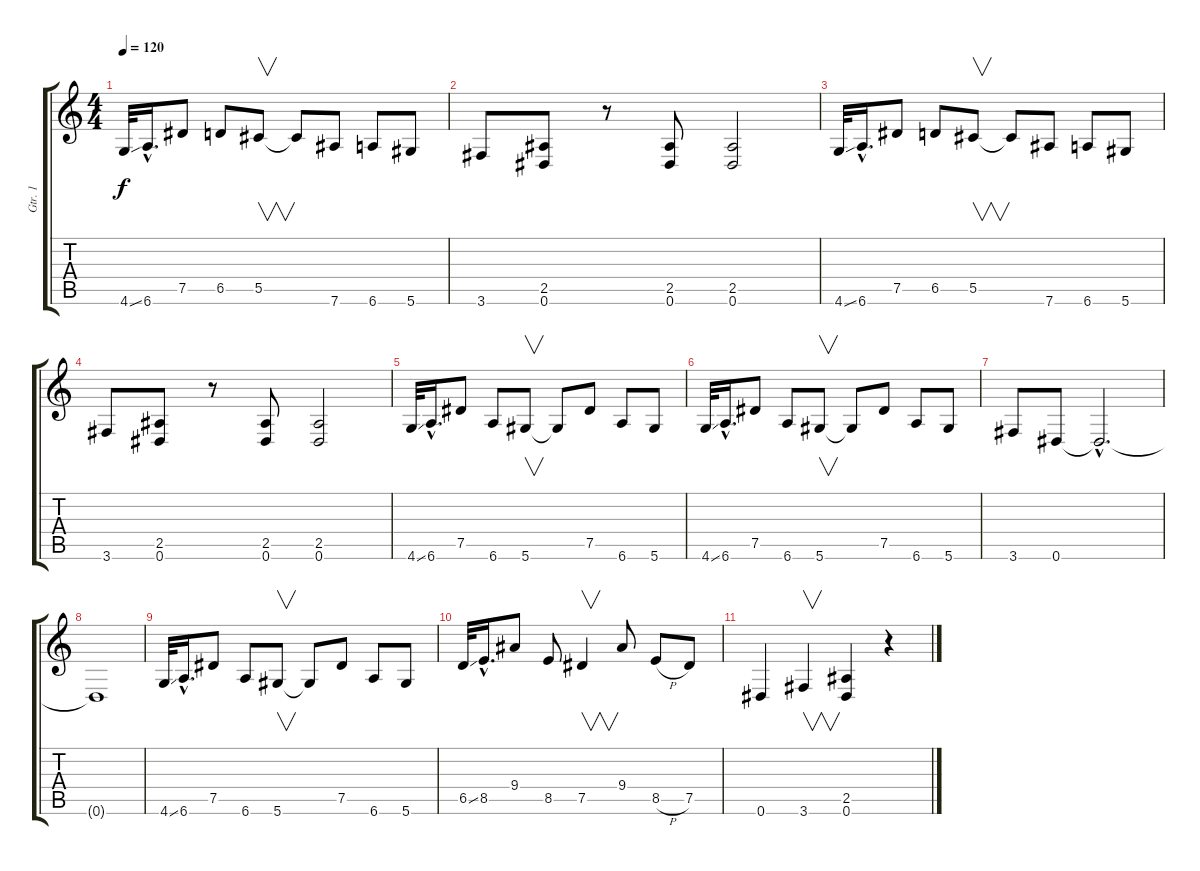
\track ("Gtr. 1" "Gtr. 1") {instrument overdrivenguitar}
\staff {score tabs}
\tuning (Eb4 Bb3 Gb3 Db3 Ab2 Eb2) {hide}
\ts (4 4)
\tempo 120
\clef g2
\ks c
4.6{ss}.32{dy f} 6.6{hac}.16{d} 7.5.8 6.5.8 5.5.8{v} 5.5{t}.8 7.6.8 6.6.8 5.6.8 |
3.6.8 (2.5 0.6).8 r.8 (2.5 0.6).8 (2.5 0.6).2 |
4.6{ss}.32 6.6{hac}.16{d} 7.5.8 6.5.8 5.5.8{v} 5.5{t}.8 7.6.8 6.6.8 5.6.8 |
3.6.8 (2.5 0.6).8 r.8 (2.5 0.6).8 (2.5 0.6).2 |
4.6{ss}.32 6.6{hac}.16{d} 7.5.8 6.6.8 5.6.8{v} 5.6{t}.8 7.5.8 6.6.8 5.6.8 |
4.6{ss}.32 6.6{hac}.16{d} 7.5.8 6.6.8 5.6.8{v} 5.6{t}.8 7.5.8 6.6.8 5.6.8 |
3.6.8 0.6.8 0.6{hac t}.2{d} |
0.6{t}.1 |
4.6{ss}.32 6.6{hac}.16{d} 7.5.8 6.6.8 5.6.8{v} 5.6{t}.8 7.5.8 6.6.8 5.6.8 |
6.5{ss}.32 8.5{hac}.16{d} 9.4.8 8.5.8 7.5.4{v} 9.4.8 8.5{h}.8 7.5.8 |
0.6.4 3.6.4{v} (2.5 0.6).4 r.4
